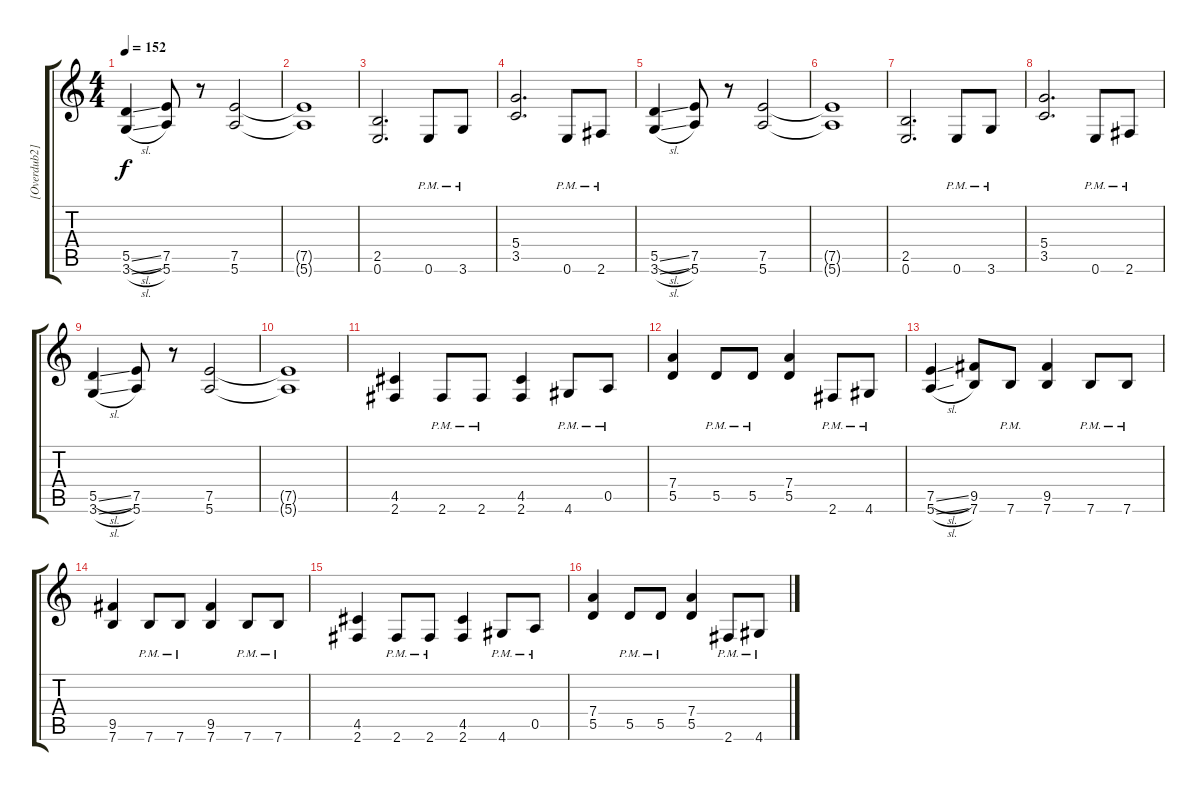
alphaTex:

\track ("[Overdub2]" "[Overdub2]") {instrument distortionguitar}
\staff {score tabs}
\tuning (E4 B3 G3 D3 A2 E2) {hide}
\ts (4 4)
\tempo 152
\clef g2
\ks c
(5.5{sl} 3.6{sl}).4{dy f} (7.5 5.6).8 r.8 (7.5 5.6).2 |
(7.5{t} 5.6{t}).1 |
(2.5 0.6).2{d} 0.6{pm}.8 3.6{pm}.8 |
(5.4 3.5).2{d} 0.6{pm}.8 2.6{pm}.8 |
(5.5{sl} 3.6{sl}).4 (7.5 5.6).8 r.8 (7.5 5.6).2 |
(7.5{t} 5.6{t}).1 |
(2.5 0.6).2{d} 0.6{pm}.8 3.6{pm}.8 |
(5.4 3.5).2{d} 0.6{pm}.8 2.6{pm}.8 |
(5.5{sl} 3.6{sl}).4 (7.5 5.6).8 r.8 (7.5 5.6).2 |
(7.5{t} 5.6{t}).1 |
(4.5 2.6).4 2.6{pm}.8 2.6{pm}.8 (4.5 2.6).4 4.6{pm}.8 0.5{pm}.8 |
(7.4 5.5).4 5.5{pm}.8 5.5{pm}.8 (7.4 5.5).4 2.6{pm}.8 4.6{pm}.8 |
(7.5{sl} 5.6{sl}).4 (9.5 7.6).8 7.6{pm}.8 (9.5 7.6).4 7.6{pm}.8 7.6{pm}.8 |
(9.5 7.6).4 7.6{pm}.8 7.6{pm}.8 (9.5 7.6).4 7.6{pm}.8 7.6{pm}.8 |
(4.5 2.6).4 2.6{pm}.8 2.6{pm}.8 (4.5 2.6).4 4.6{pm}.8 0.5{pm}.8 |
(7.4 5.5).4 5.5{pm}.8 5.5{pm}.8 (7.4 5.5).4 2.6{pm}.8 4.6{pm}.8
